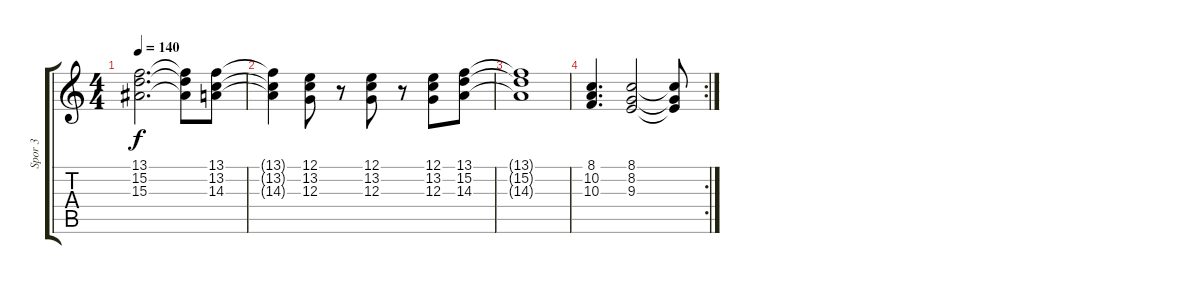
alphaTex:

\track ("Spor 3" "Spor 3") {instrument stringensemble1}
\staff {score tabs}
\tuning (E4 B3 G3 D3 A2 E2) {hide}
\ts (4 4)
\tempo 140
\clef g2
\ks c
(13.1{t} 15.2{t} 15.3{t}).2{d dy f} (13.1{t} 15.2{t} 15.3{t}).8 (13.1 13.2 14.3).8 |
(13.1{t} 13.2{t} 14.3{t}).4 (12.1 13.2 12.3).8 r.8 (12.1 13.2 12.3).8 r.8 (12.1 13.2 12.3).8 (13.1 15.2 14.3).8 |
(13.1{t} 15.2{t} 14.3{t}).1 |
\rc 2
(8.1 10.2 10.3).4{d} (8.1 8.2 9.3).2 (8.1{t} 8.2{t} 9.3{t}).8
